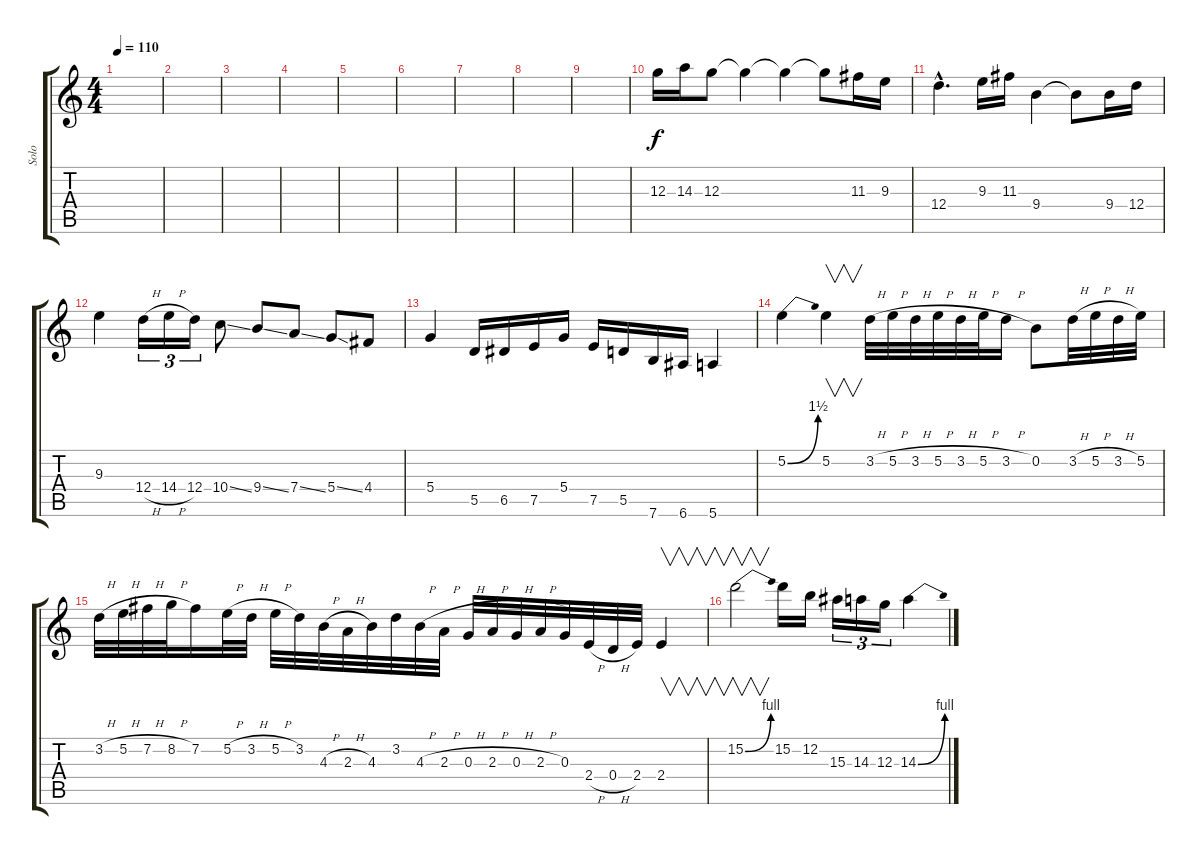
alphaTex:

\track ("Solo" "Solo") {instrument overdrivenguitar}
\staff {score tabs}
\tuning (E4 B3 G3 D3 A2 E2) {hide}
\ts (4 4)
\tempo 110
\clef g2
\ks c
|
|
|
|
|
|
|
|
|
12.3.16 14.3.16 12.3.8 12.3{t}.4 12.3{t}.4 12.3{t}.8 11.3.16 9.3.16 |
12.4{hac}.4{d} 9.3.16 11.3.16 9.4.4 9.4{t}.8 9.4.16 12.4.16 |
9.3.4 12.4{h}.16{tu (3 2)} 14.4{h}.16{tu (3 2)} 12.4.16{tu (3 2)} 10.4{ss}.8 9.4{ss}.8 7.4{ss}.8 5.4{ss}.8 4.4.8 |
5.4.4 5.5.16 6.5.16 7.5.16 5.4.16 7.5.16 5.5.16 7.6.16 6.6.16 5.6.4 |
5.2{be (bend 0 0 60 6)}.4 5.2.4{v} 3.2{h}.32 5.2{h}.32 3.2{h}.32 5.2{h}.32 3.2{h}.32 5.2{h}.32 3.2{h}.16 0.2.8 3.2{h}.32 5.2{h}.32 3.2{h}.32 5.2.32 |
3.2{h}.32 5.2{h}.32 7.2{h}.32 8.2{h}.32 7.2.16 5.2{h}.32 3.2{h}.32 5.2{h}.32 3.2.32 4.3{h}.32 2.3{h}.32 4.3.32 3.2.32 4.3{h}.32 2.3{h}.32 0.3{h}.32 2.3{h}.32 0.3{h}.32 2.3{h}.32 0.3.32 2.4{h}.32 0.4{h}.32 2.4.32 2.4.4{v} |
15.2{be (bend 0 0 60 4)}.2{v} 15.2.16 12.2.16 15.3.16{tu (3 2)} 14.3.16{tu (3 2)} 12.3.16{tu (3 2)} 14.3{be (bend 0 0 60 4)}.4
